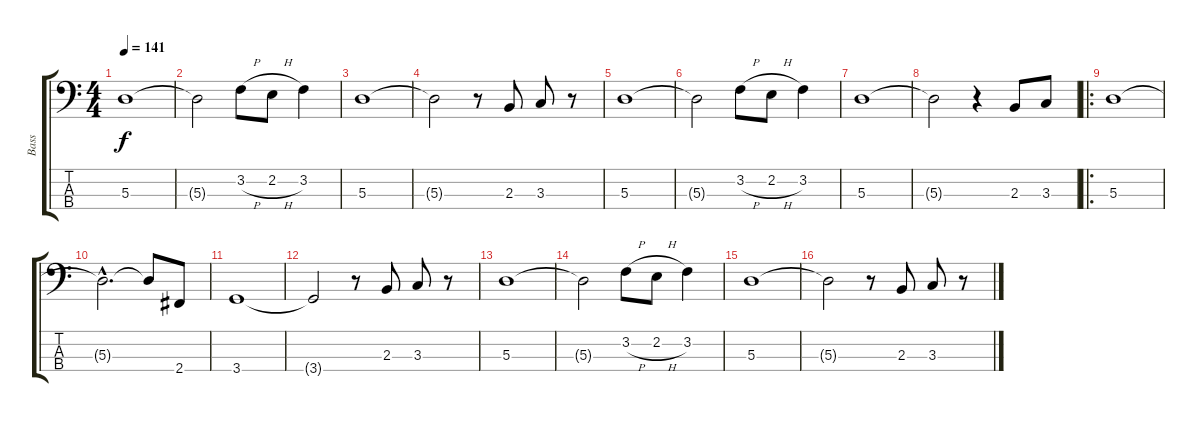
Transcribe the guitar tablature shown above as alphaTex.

\track ("Bass" "Bass") {instrument electricbassfinger}
\staff {score tabs}
\tuning (G2 D2 A1 E1) {hide}
\ts (4 4)
\tempo 141
\clef f4
\ks c
5.3.1{dy f instrument electricbassfinger} |
5.3{t}.2 3.2{h}.8 2.2{h}.8 3.2.4 |
5.3.1 |
5.3{t}.2 r.8 2.3.8 3.3.8 r.8 |
5.3.1 |
5.3{t}.2 3.2{h}.8 2.2{h}.8 3.2.4 |
5.3.1 |
5.3{t}.2 r.4 2.3.8 3.3.8 |
\ro
5.3.1 |
5.3{hac t}.2{d} 5.3{t}.8 2.4.8 |
3.4.1 |
3.4{t}.2 r.8 2.3.8 3.3.8 r.8 |
5.3.1 |
5.3{t}.2 3.2{h}.8 2.2{h}.8 3.2.4 |
5.3.1 |
5.3{t}.2 r.8 2.3.8 3.3.8 r.8
